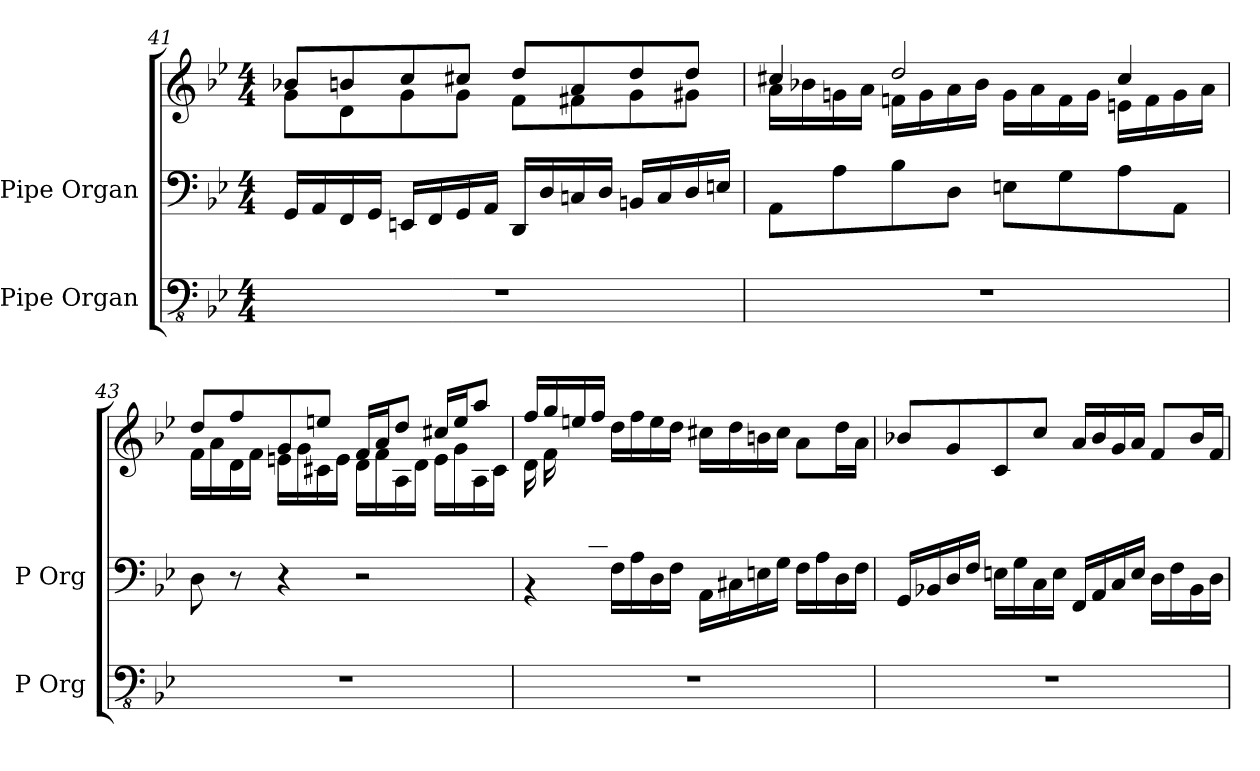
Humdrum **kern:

**kern	**kern	**kern
*part2	*part1	*part1
*staff3	*staff2	*staff1
*I"Pipe Organ	*I"Pipe Organ	*
*I'P Org	*I'P Org	*
!!LO:LB:g=z
*clefFv4	*clefF4	*clefG2
*k[b-e-]	*k[b-e-]	*k[b-e-]
*M4/4	*M4/4	*M4/4
=41	=41	=41
*	*	*^
1r	16GG/LL	8b-X/L	8g\L
.	16AA/	.	.
.	16FF/	8bn/	8d\
.	16GG/JJ	.	.
.	16EEn/LL	8cc/	8g\
.	16FF/	.	.
.	16GG/	8cc#X/J	8g\J
.	16AA/JJ	.	.
.	16DD/LL	8dd/L	8f\L
.	16D/	.	.
.	16Cn/	8a/	8f#X\
.	16D/JJ	.	.
.	16BBn/LL	8dd/	8g\
.	16C/	.	.
.	16D/	8dd/J	8g#X\J
.	16En/JJ	.	.
=42	=42	=42	=42
1r	8AA\L	4cc#X/	16a\LL
.	.	.	16b-X\
.	8A\	.	16gn\
.	.	.	16a\JJ
.	8B-\	2dd/	16fn\LL
.	.	.	16g\
.	8D\J	.	16a\
.	.	.	16b-\JJ
.	8En\L	.	16g\LL
.	.	.	16a\
.	8G\	.	16f\
.	.	.	16g\JJ
.	8A\	4cc#/	16en\LL
.	.	.	16f\
.	8AA\J	.	16g\
.	.	.	16a\JJ
=43	=43	=43	=43
1r	8D\	8dd/L	16f\LL
.	.	.	16a\
.	8r	8ff/	16d\
.	.	.	16f\JJ
.	4r	8g/	16en\LL
.	.	.	16g\
.	.	8een/J	16c#X\
.	.	.	16e\JJ
.	2r	16f/LL	16d\LL
.	.	16a/J	16f\
.	.	8dd/J	16A\
.	.	.	16d\JJ
.	.	16cc#X/LL	16e\LL
.	.	16ee/J	16g\
.	.	8aa/J	16A\
.	.	.	16c#\JJ
!!LO:LB:g=z	!!
=44	=44	=44	=44
*	*^	*	*
1r	8ryy	4r	16ff/LL	16d\LL
.	.	.	16gg/	16f\
.	16A/	.	16een/	8ryy
.	16d/JJ	.	16ff/JJ	.
.	2.ryy	16F\LL	16dd\LL	4rgyy
.	.	16A\	16ff\	.
.	.	16D\	16ee\	.
.	.	16F\JJ	16dd\JJ	.
.	.	16AA\LL	16cc#X\LL	2rgyy
.	.	16C#X\	16dd\	.
.	.	16En\	16bn\	.
.	.	16G\JJ	16cc#\JJ	.
.	.	16F\LL	8a\L	.
.	.	16A\	.	.
.	.	16D\	16dd\L	.
.	.	16F\JJ	16a\JJ	.
*	*v	*v	*	*
*	*	*v	*v
=45	=45	=45
1r	16GG/LL	8b-X/L
.	16BB-X/	.
.	16D/	8g/
.	16F/JJ	.
.	16En\LL	8c/
.	16G\	.
.	16C\	8cc/J
.	16E\JJ	.
.	16FF/LL	16a/LL
.	16AA/	16b-/
.	16C/	16g/
.	16E/JJ	16a/JJ
.	16D\LL	8f/L
.	16F\	.
.	16BB-\	16b-/L
.	16D\JJ	16f/JJ
=	=	=
*-	*-	*-
